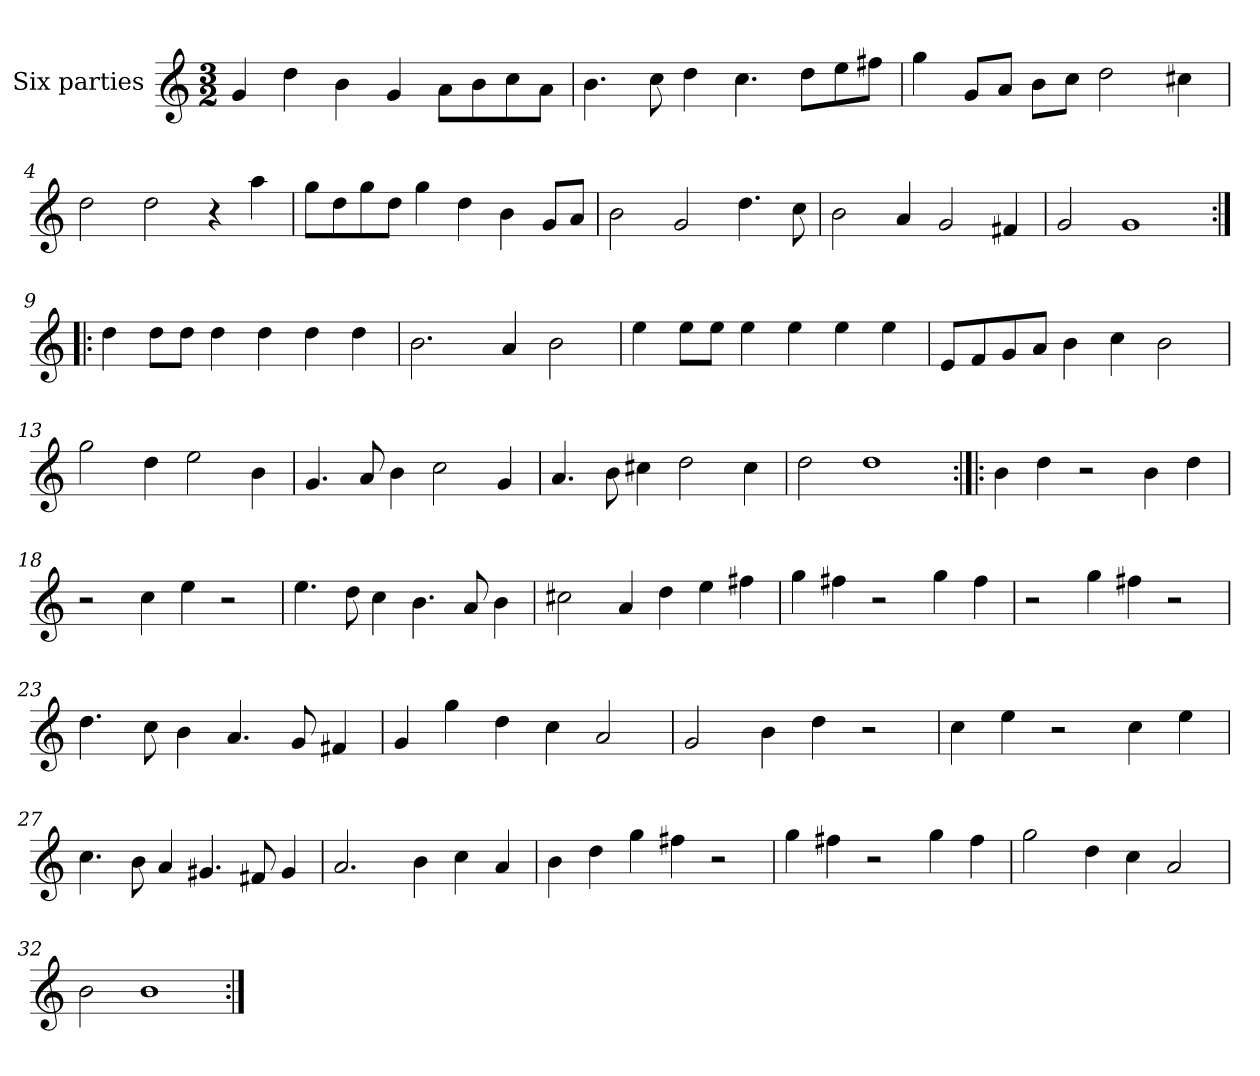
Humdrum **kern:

**kern
*part1
*staff1
*I"Six parties
*clefG2
*k[]
*M3/2
*MM180
=1
4g/
4dd\
4b\
4g/
8a\L
8b\
8cc\
8a\J
=2
4.b\
8cc\
4dd\
4.cc\
8dd\L
8ee\
8ff#X\J
=3
4gg\
8g/L
8a/J
8b\L
8cc\J
2dd\
4cc#X\
=4
2dd\
2dd\
4r
4aa\
=5
8gg\L
8dd\
8gg\
8dd\J
4gg\
4dd\
4b\
8g/L
8a/J
=6
2b\
2g/
4.dd\
8cc\
=7
2b\
4a/
2g/
4f#X/
=8
2g/
1g
=9:|!|:
4dd\
8dd\L
8dd\J
4dd\
4dd\
4dd\
4dd\
=10
2.b\
4a/
2b\
=11
4ee\
8ee\L
8ee\J
4ee\
4ee\
4ee\
4ee\
=12
8e/L
8f/
8g/
8a/J
4b\
4cc\
2b\
=13
2gg\
4dd\
2ee\
4b\
=14
4.g/
8a/
4b\
2cc\
4g/
=15
4.a/
8b\
4cc#X\
2dd\
4cc#\
=16
2dd\
1dd
=17:|!|:
4b\
4dd\
2r
4b\
4dd\
=18
2r
4cc\
4ee\
2r
=19
4.ee\
8dd\
4cc\
4.b\
8a/
4b\
=20
2cc#X\
4a/
4dd\
4ee\
4ff#X\
=21
4gg\
4ff#X\
2r
4gg\
4ff#\
=22
2r
4gg\
4ff#X\
2r
=23
4.dd\
8cc\
4b\
4.a/
8g/
4f#X/
=24
4g/
4gg\
4dd\
4cc\
2a/
=25
2g/
4b\
4dd\
2r
=26
4cc\
4ee\
2r
4cc\
4ee\
=27
4.cc\
8b\
4a/
4.g#X/
8f#X/
4g#/
=28
2.a/
4b\
4cc\
4a/
=29
4b\
4dd\
4gg\
4ff#X\
2r
=30
4gg\
4ff#X\
2r
4gg\
4ff#\
=31
2gg\
4dd\
4cc\
2a/
=32
2b\
1b
=:|!
*-
